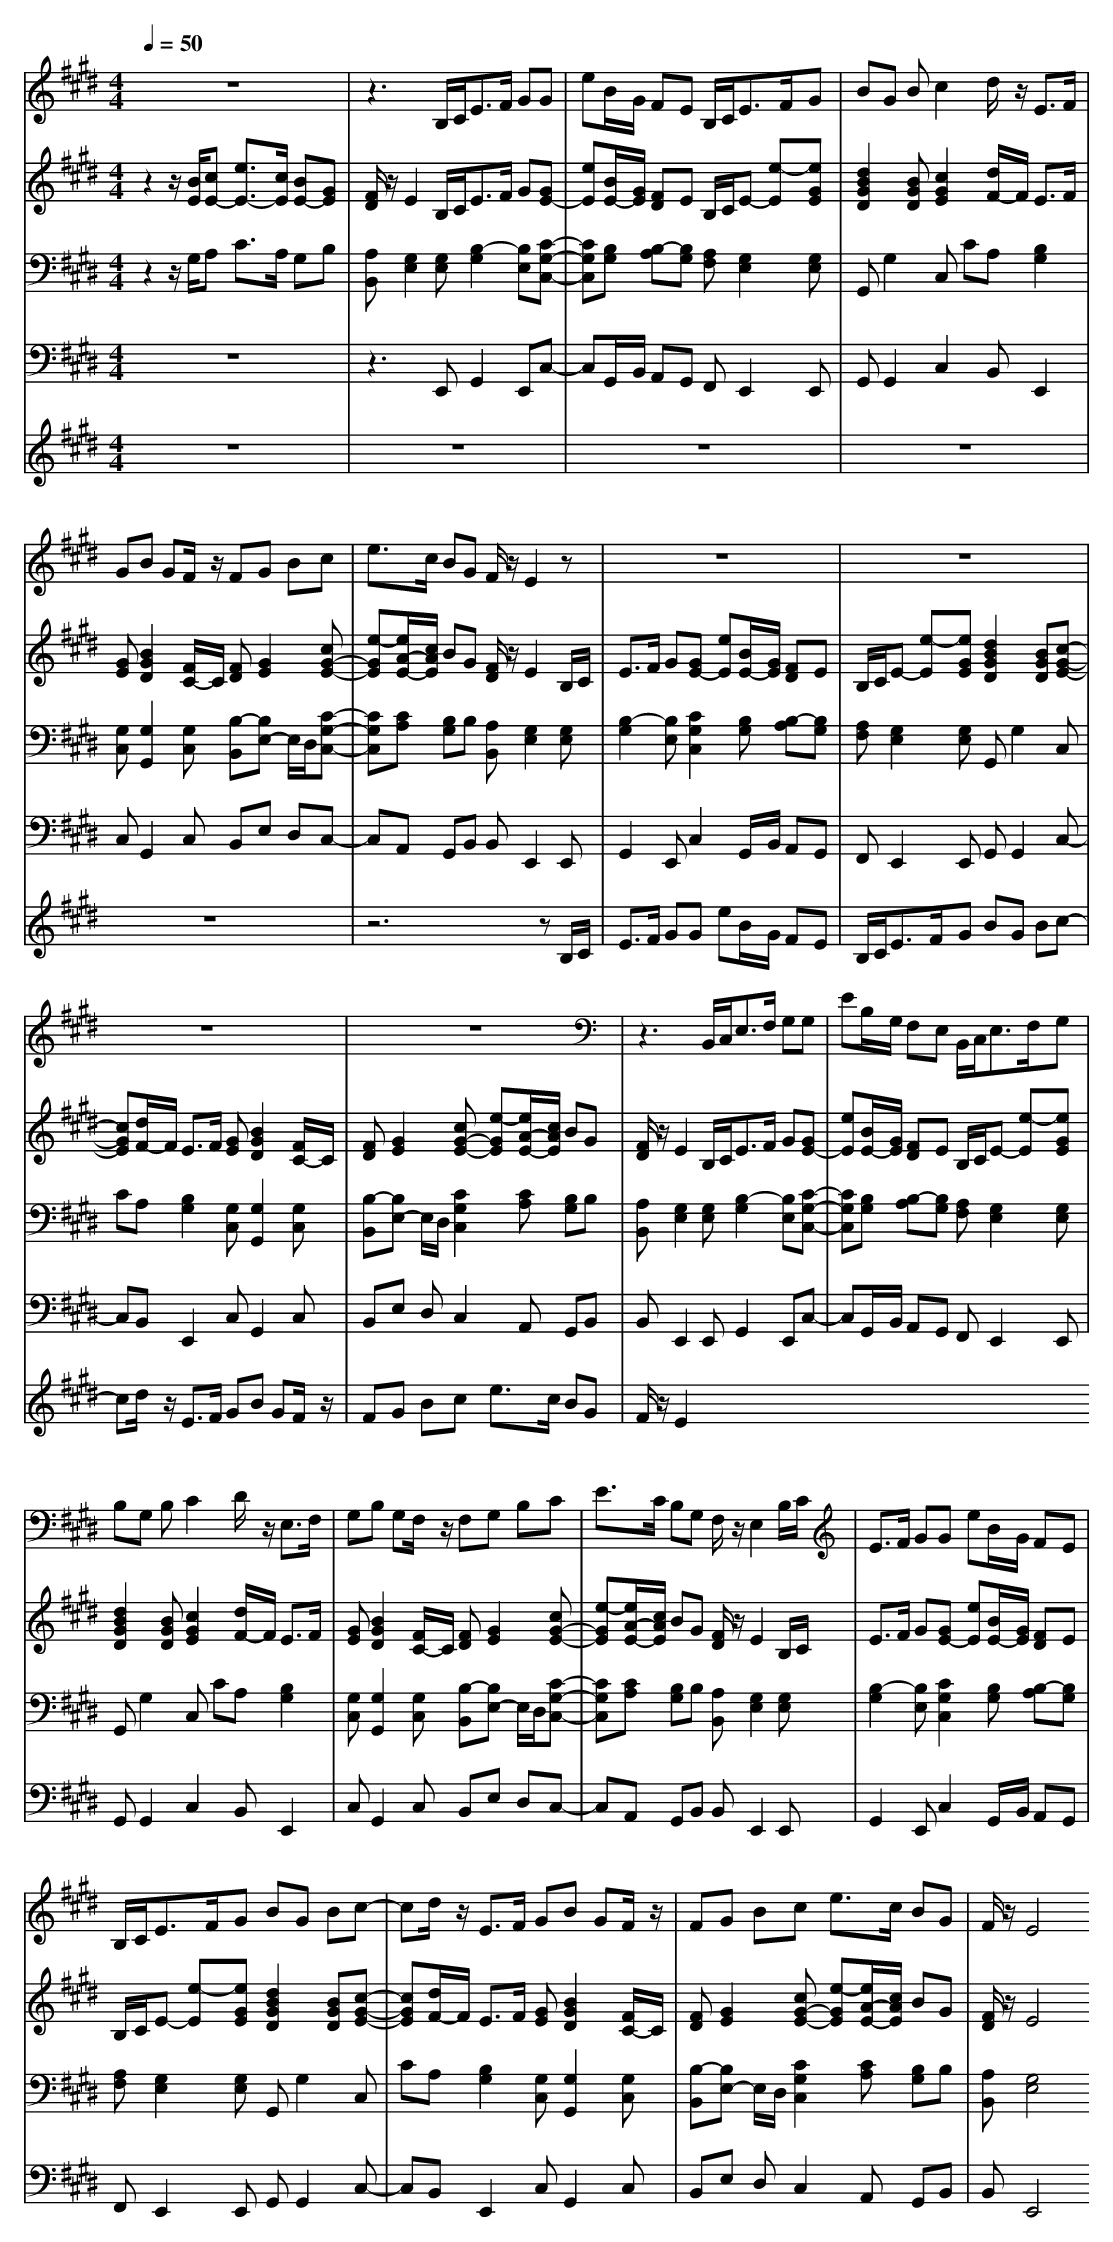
X:1
T:
M: 4/4
L: 1/8
Q:1/4=50
K:E % 4 sharps
V:1
z8|z3B,/2C<EF/2 GG|eB/2G/2 FE B,/2C<EF/2G|BG Bc2d/2z/2 E3/2F/2|
GB GF/2z/2 FG Bc|e3/2c/2 BG F/2z/2E2z|z8|z8|
z8|z8|z3B,,/2C,<E,F,/2 G,G,|EB,/2G,/2 F,E, B,,/2C,<E,F,/2G,|
B,G, B,C2D/2z/2 E,3/2F,/2|G,B, G,F,/2z/2 F,G, B,C|E3/2C/2 B,G, F,/2z/2E,2B,/2C/2|E3/2F/2 GG eB/2G/2 FE|
B,/2C<EF/2G BG Bc-|cd/2z/2 E3/2F/2 GB GF/2z/2|FG Bc e3/2c/2 BG|F/2z/2E4
V:2
z2 z/2[B/2E/2][cE-] [e3/2E3/2-][c/2E/2] [BE-][GE]|[F/2D/2]z/2E2B,/2C<EF/2 G[GE-]|[eE][B/2E/2-][G/2E/2] [FD]E B,/2C/2E- [e-E][eGE]|[d2B2G2D2] [BGD][c2G2E2][d/2F/2-]F/2 E3/2F/2|
[GE][B2G2D2][F/2C/2-]C/2 [FD][G2E2][cG-E-]|[e-GE][e/2A/2-E/2-][c/2A/2E/2] BG [F/2D/2]z/2E2B,/2C/2|E3/2F/2 G[GE-] [eE][B/2E/2-][G/2E/2] [FD]E|B,/2C/2E- [e-E][eGE] [d2B2G2D2] [BGD][c-G-E-]|
[cGE][d/2F/2-]F/2 E3/2F/2 [GE][B2G2D2][F/2C/2-]C/2|[FD][G2E2][cG-E-] [e-GE][e/2A/2-E/2-][c/2A/2E/2] BG|[F/2D/2]z/2E2B,/2C<EF/2 G[GE-]|[eE][B/2E/2-][G/2E/2] [FD]E B,/2C/2E- [e-E][eGE]|
[d2B2G2D2] [BGD][c2G2E2][d/2F/2-]F/2 E3/2F/2|[GE][B2G2D2][F/2C/2-]C/2 [FD][G2E2][cG-E-]|[e-GE][e/2A/2-E/2-][c/2A/2E/2] BG [F/2D/2]z/2E2B,/2C/2|E3/2F/2 G[GE-] [eE][B/2E/2-][G/2E/2] [FD]E|
B,/2C/2E- [e-E][eGE] [d2B2G2D2] [BGD][c-G-E-]|[cGE][d/2F/2-]F/2 E3/2F/2 [GE][B2G2D2][F/2C/2-]C/2|[FD][G2E2][cG-E-] [e-GE][e/2A/2-E/2-][c/2A/2E/2] BG|[F/2D/2]z/2E4
V:3
z2 z/2G,/2A, C3/2A,/2 G,B,|[A,B,,][G,2E,2][G,E,] [B,2-G,2] [B,E,][C-G,-C,-]|[CG,C,][B,G,] [B,-A,][B,G,] [A,F,][G,2E,2][G,E,]|G,,G,2C, CA, [B,2G,2]|
[G,C,][G,2G,,2][G,C,] [B,-B,,][B,E,-] E,/2D,/2[C-G,-C,-]|[CG,C,][CA,] [B,G,]B, [A,B,,][G,2E,2][G,E,]|[B,2-G,2] [B,E,][C2G,2C,2][B,G,] [B,-A,][B,G,]|[A,F,][G,2E,2][G,E,] G,,G,2C,|
CA, [B,2G,2] [G,C,][G,2G,,2][G,C,]|[B,-B,,][B,E,-] E,/2D,/2[C2G,2C,2][CA,] [B,G,]B,|[A,B,,][G,2E,2][G,E,] [B,2-G,2] [B,E,][C-G,-C,-]|[CG,C,][B,G,] [B,-A,][B,G,] [A,F,][G,2E,2][G,E,]|
G,,G,2C, CA, [B,2G,2]|[G,C,][G,2G,,2][G,C,] [B,-B,,][B,E,-] E,/2D,/2[C-G,-C,-]|[CG,C,][CA,] [B,G,]B, [A,B,,][G,2E,2][G,E,]|[B,2-G,2] [B,E,][C2G,2C,2][B,G,] [B,-A,][B,G,]|
[A,F,][G,2E,2][G,E,] G,,G,2C,|CA, [B,2G,2] [G,C,][G,2G,,2][G,C,]|[B,-B,,][B,E,-] E,/2D,/2[C2G,2C,2][CA,] [B,G,]B,|[A,B,,][G,4E,4]
V:4
z8|z3E,, G,,2 E,,C,-|C,G,,/2B,,/2 A,,G,, F,,E,,2E,,|G,,G,,2C,2B,, E,,2|
C,G,,2C, B,,E, D,C,-|C,A,, G,,B,, B,,E,,2E,,|G,,2 E,,C,2G,,/2B,,/2 A,,G,,|F,,E,,2E,, G,,G,,2C,-|
C,B,, E,,2 C,G,,2C,|B,,E, D,C,2A,, G,,B,,|B,,E,,2E,, G,,2 E,,C,-|C,G,,/2B,,/2 A,,G,, F,,E,,2E,,|
G,,G,,2C,2B,, E,,2|C,G,,2C, B,,E, D,C,-|C,A,, G,,B,, B,,E,,2E,,|G,,2 E,,C,2G,,/2B,,/2 A,,G,,|
F,,E,,2E,, G,,G,,2C,-|C,B,, E,,2 C,G,,2C,|B,,E, D,C,2A,, G,,B,,|B,,E,,4
V:5
z8|z8|z8|z8|
z8|z6 zB,/2C/2|E3/2F/2 GG eB/2G/2 FE|B,/2C<EF/2G BG Bc-|
cd/2z/2 E3/2F/2 GB GF/2z/2|FG Bc e3/2c/2 BG|F/2z/2E2
